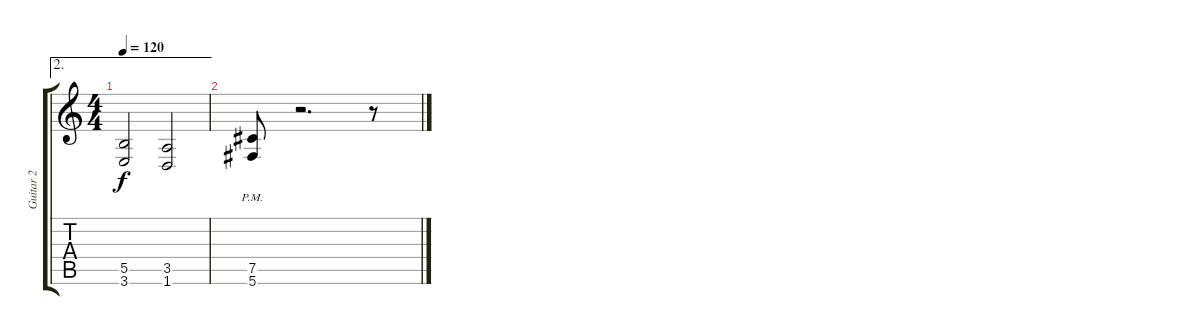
\track ("Guitar 2" "Guitar 2") {instrument distortionguitar}
\staff {score tabs}
\tuning (Db4 Ab3 E3 B2 Gb2 Db2) {hide}
\ae 2
\ts (4 4)
\tempo 120
\clef g2
\ks c
(5.5 3.6).2{dy f} (3.5 1.6).2 |
(7.5{pm} 5.6{pm}).8 r.2{d} r.8
